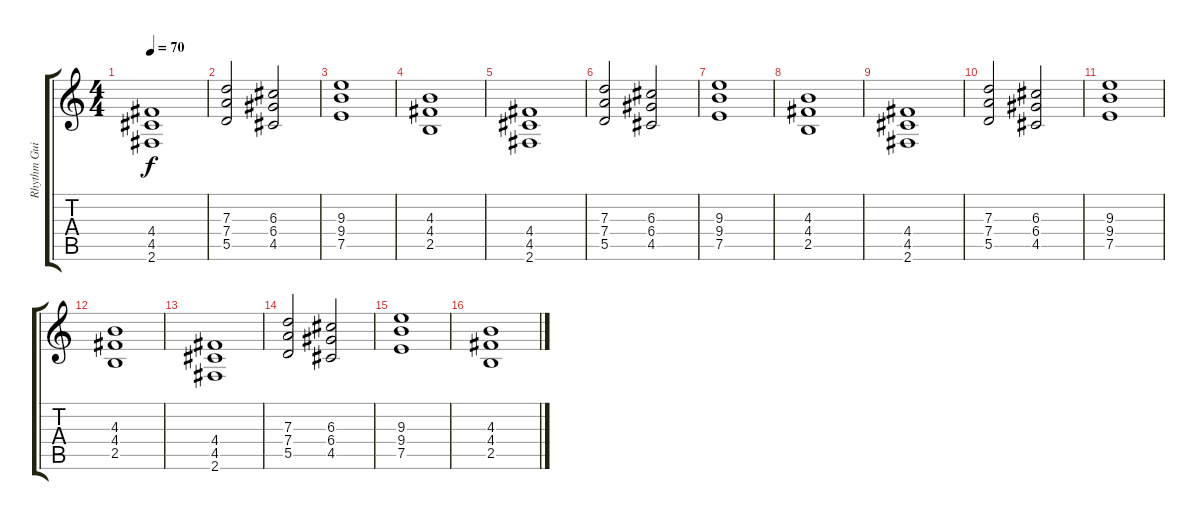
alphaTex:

\track ("Rhythm Guitar 2" "Rhythm Gui") {instrument overdrivenguitar}
\staff {score tabs}
\tuning (E4 B3 G3 D3 A2 E2) {hide}
\ts (4 4)
\tempo 70
\clef g2
\ks c
(4.4 4.5 2.6).1{dy f} |
(7.3 7.4 5.5).2 (6.3 6.4 4.5).2 |
(9.3 9.4 7.5).1 |
(4.3 4.4 2.5).1 |
(4.4 4.5 2.6).1 |
(7.3 7.4 5.5).2 (6.3 6.4 4.5).2 |
(9.3 9.4 7.5).1 |
(4.3 4.4 2.5).1 |
(4.4 4.5 2.6).1 |
(7.3 7.4 5.5).2 (6.3 6.4 4.5).2 |
(9.3 9.4 7.5).1 |
(4.3 4.4 2.5).1{volume 6} |
(4.4 4.5 2.6).1 |
(7.3 7.4 5.5).2 (6.3 6.4 4.5).2 |
(9.3 9.4 7.5).1 |
(4.3 4.4 2.5).1{volume 0}
